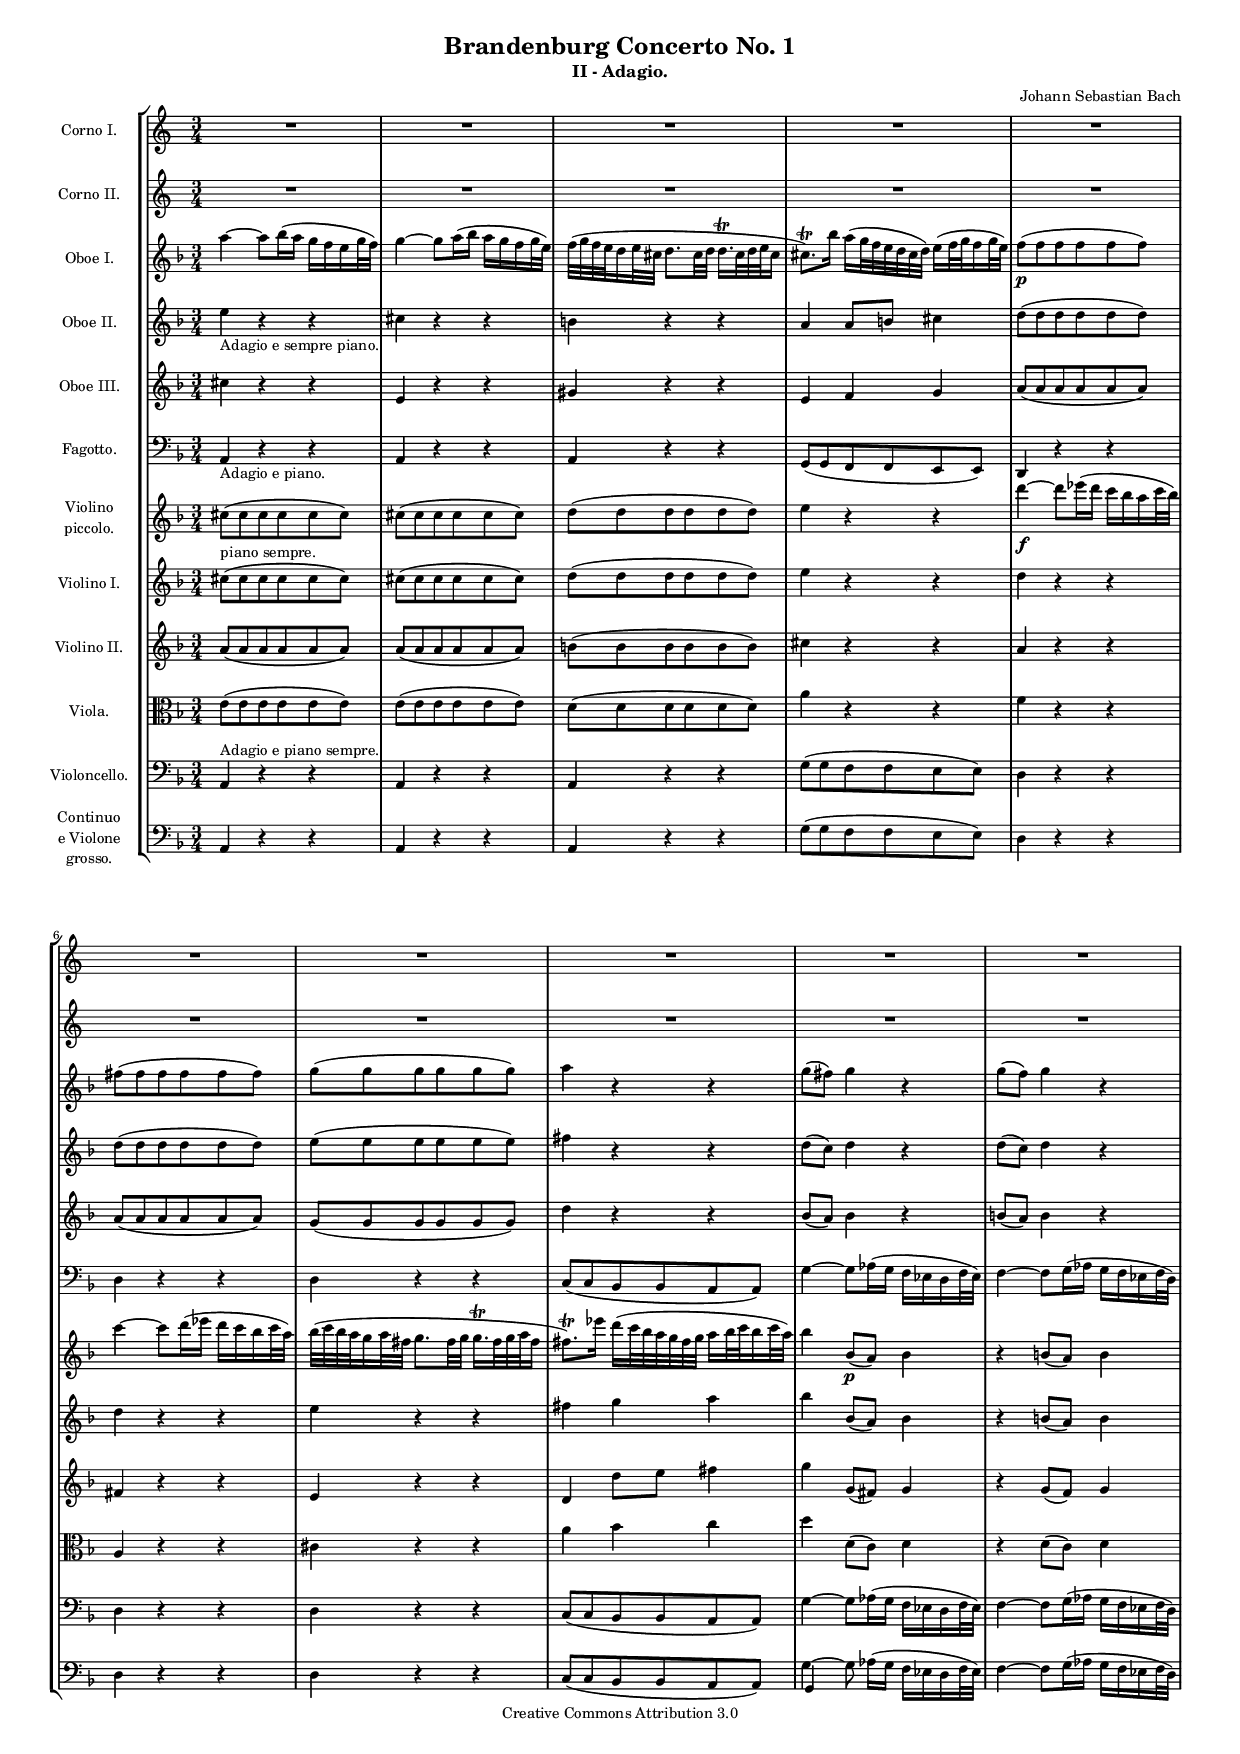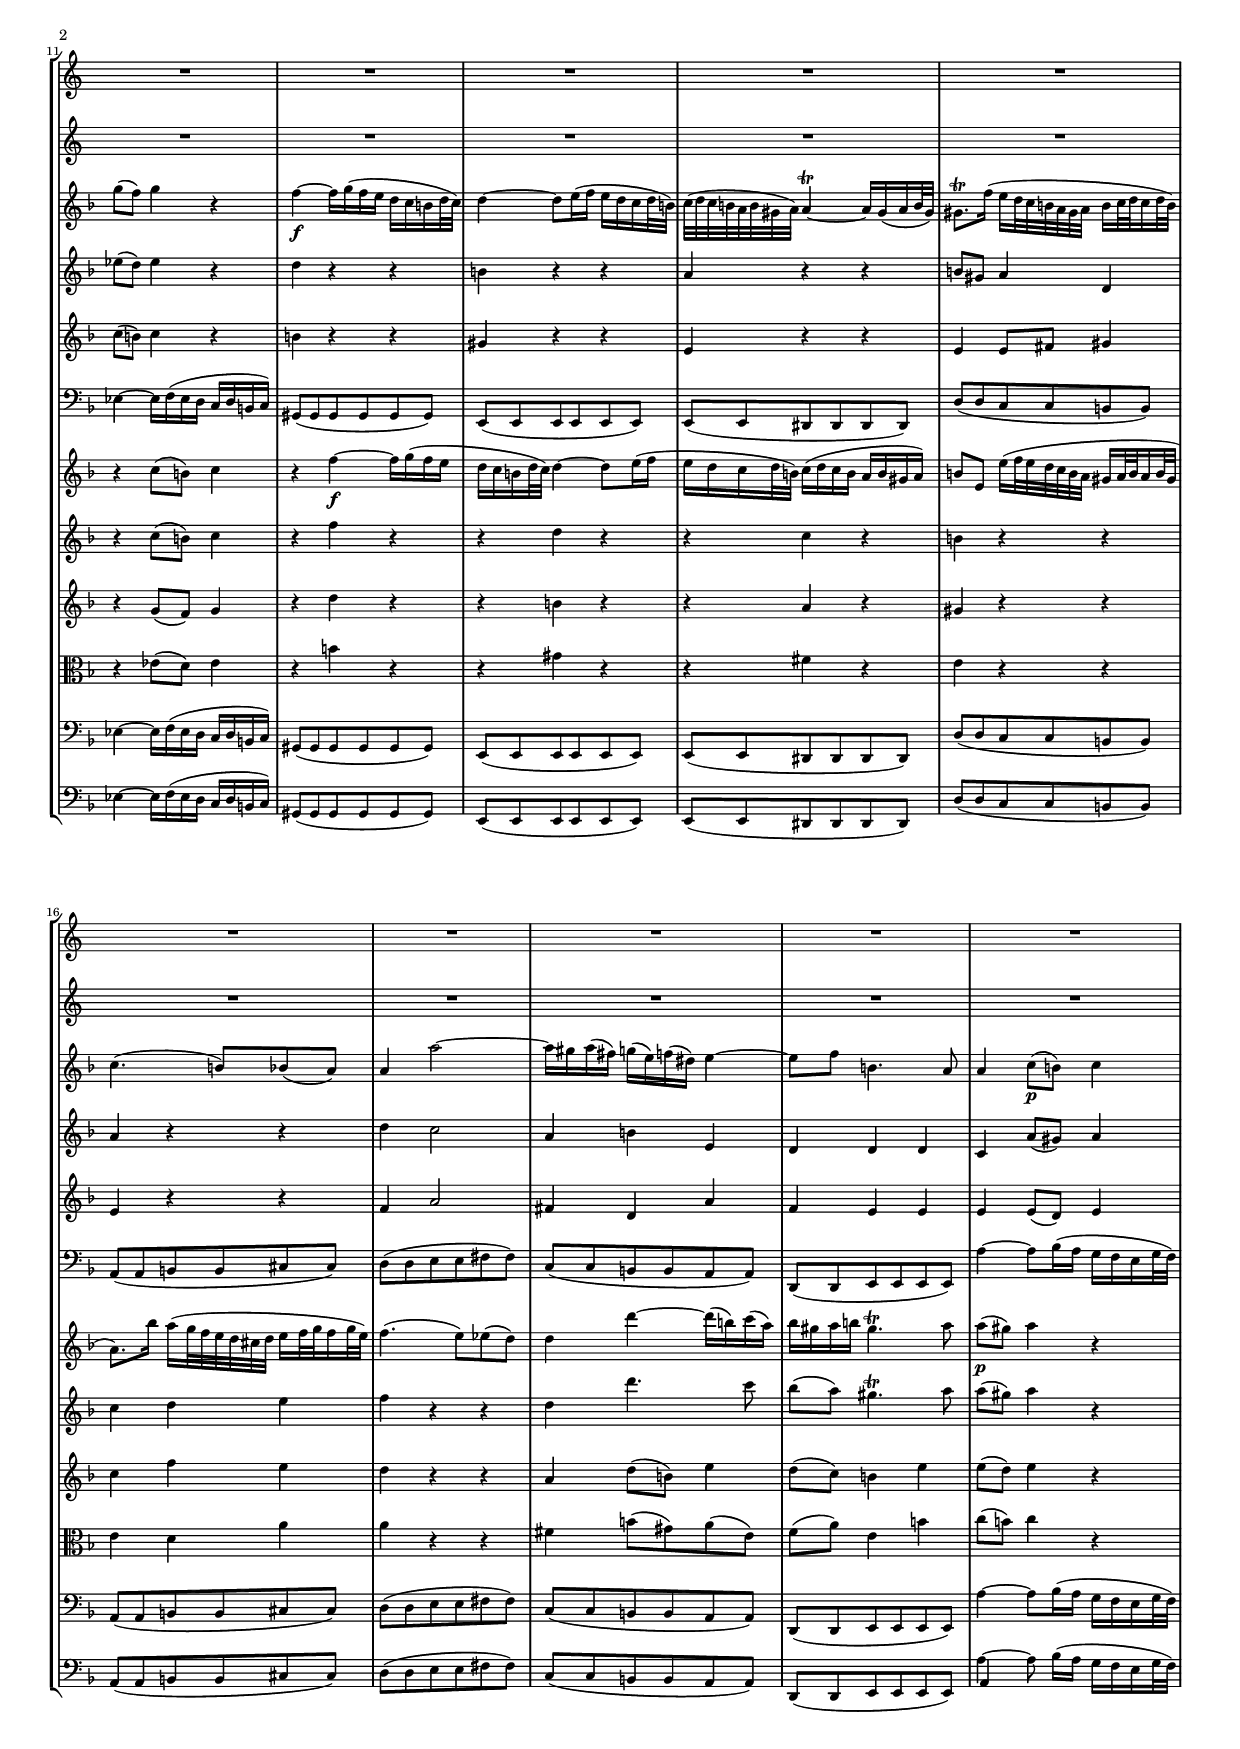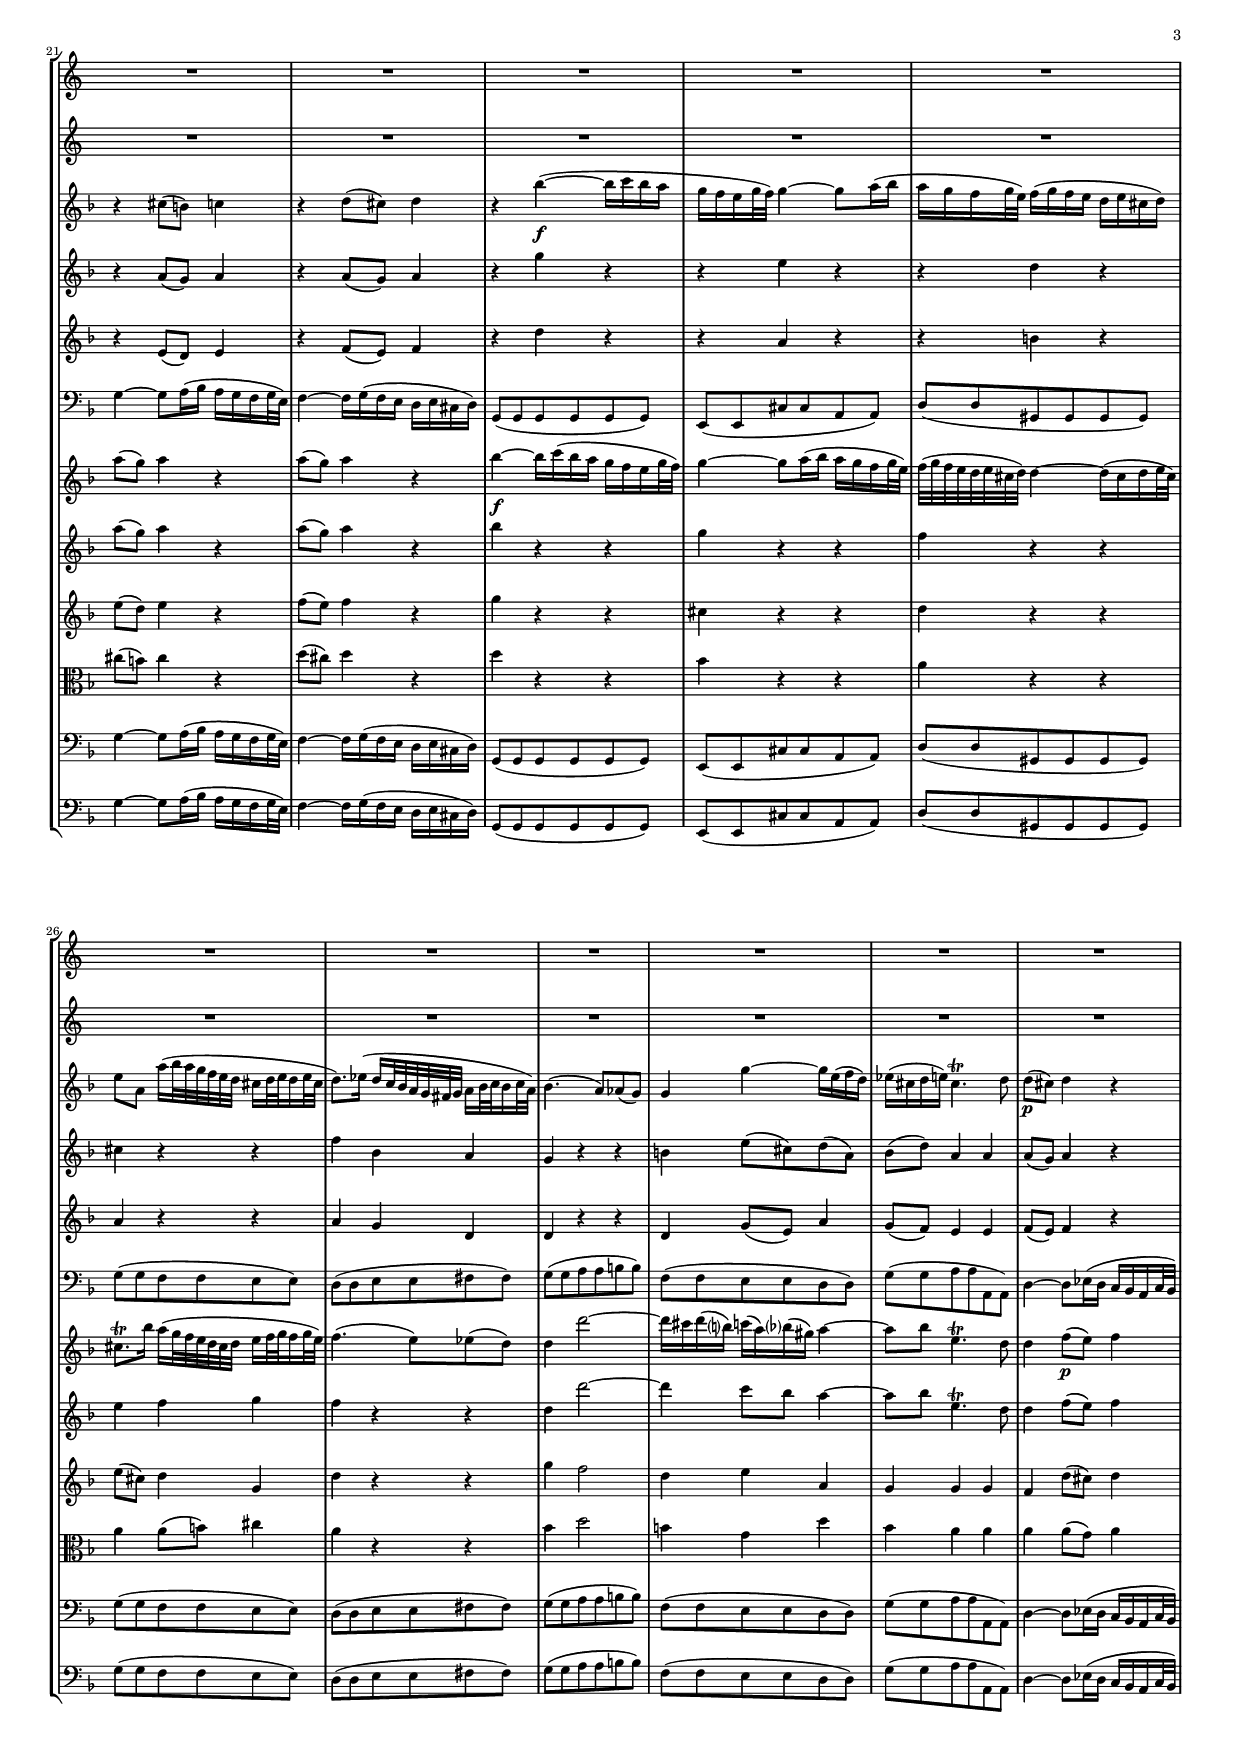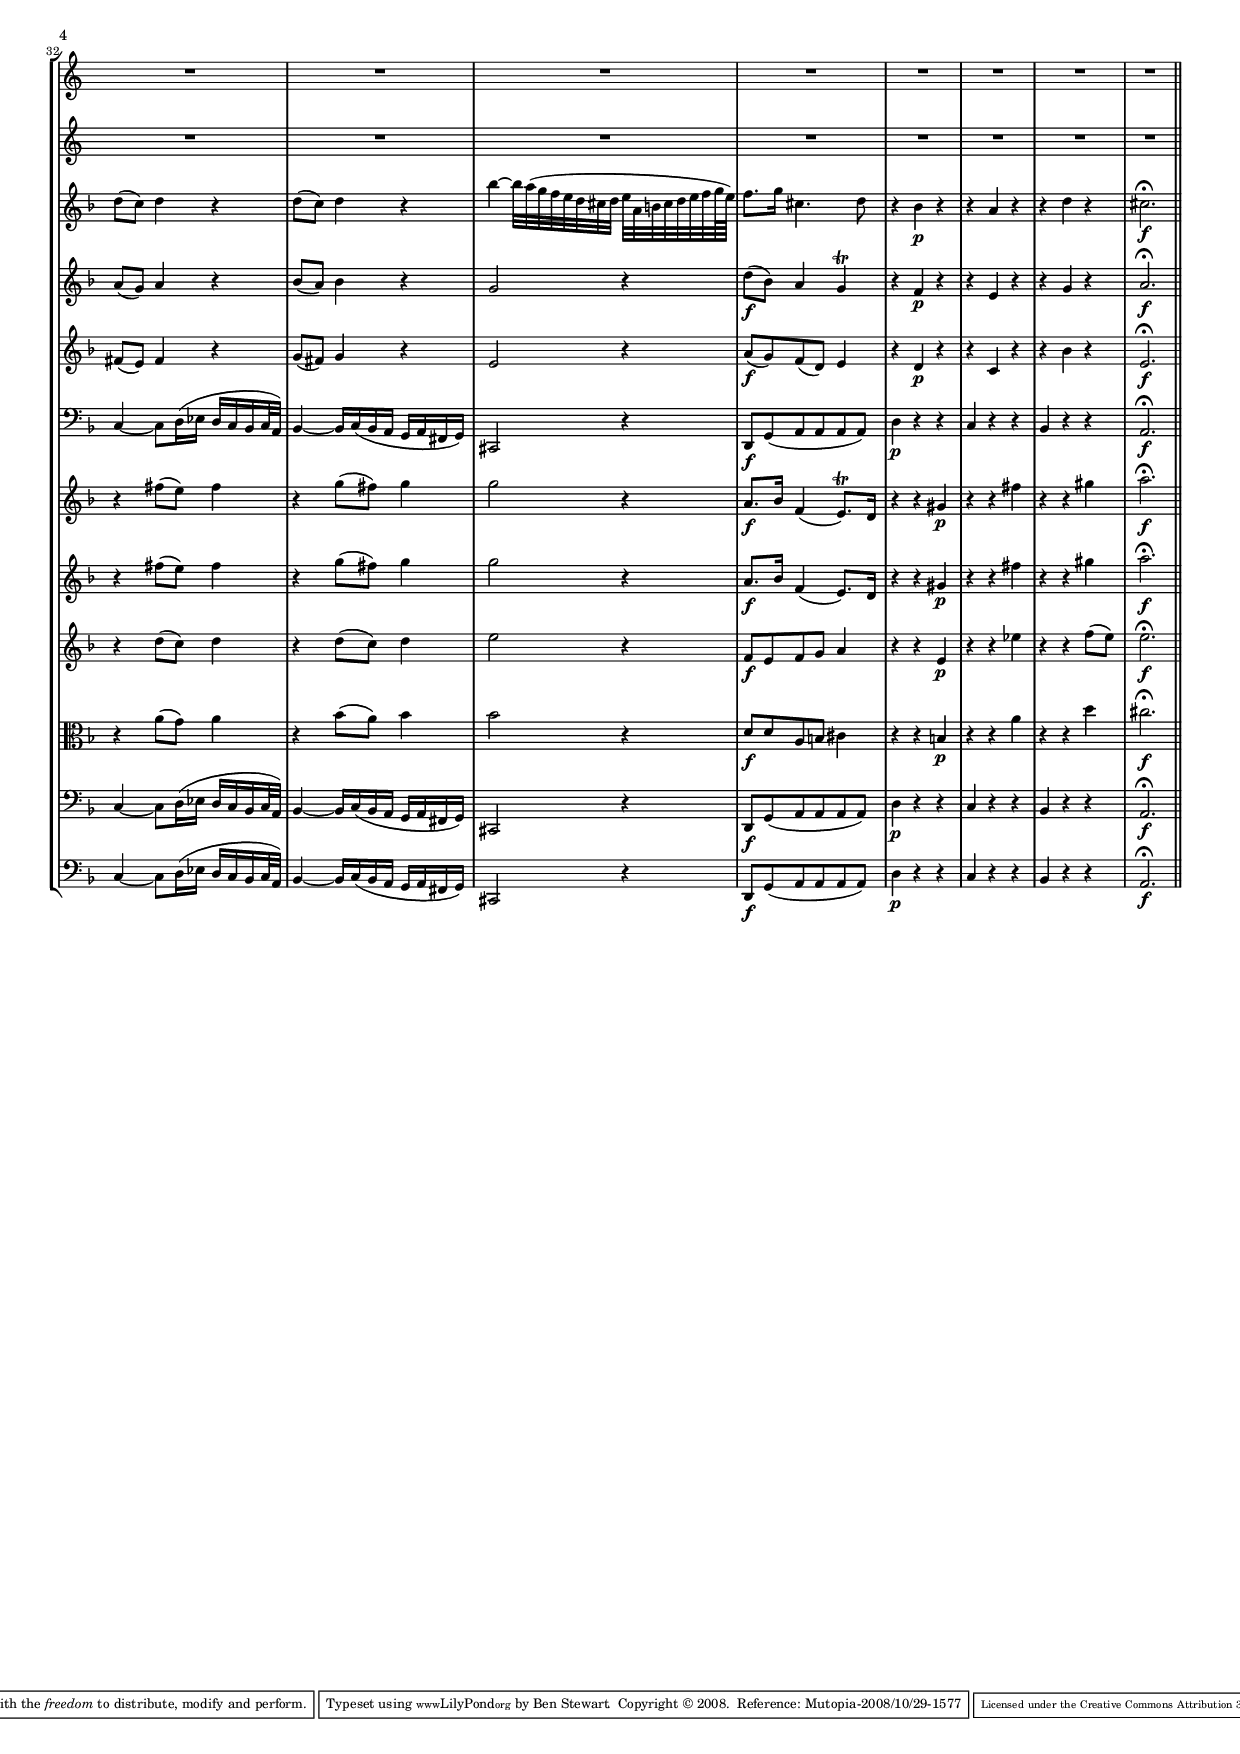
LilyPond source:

\version "2.10.20"
\include "definitions.ly"
\version "2.10.20"
\include "definitions.ly"

%Temporary line and page break definitions - only needed when entering music.
%mBreak = { \break }
%nBreak = { \noBreak }
%turnPage = { \pageBreak }
%noTurnPage = { \noPageBreak }

%Include line and page breaks as per original score for the score only.
%The tags will remove the breaks from the instrumental parts.
mBreak = { \tag #'score \break }
nBreak = { \tag #'score \noBreak }
turnPage = { \tag #'score \pageBreak }
noTurnPage = { \tag #'score \noPageBreak }

%End of line check and no line break - to save awkward typing.
endline = | { \nBreak }

global = { }

\header {
  title = \markup \center-align { "Brandenburg Concerto No. 1" }
  subtitle = \markup \center-align { "II - Adagio."}
  composer = \markup { "Johann Sebastian Bach" }
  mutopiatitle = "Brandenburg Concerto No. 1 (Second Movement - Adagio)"
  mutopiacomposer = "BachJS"
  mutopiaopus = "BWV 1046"
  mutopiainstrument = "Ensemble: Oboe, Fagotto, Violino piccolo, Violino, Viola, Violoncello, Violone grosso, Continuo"
  date = "1717-1721?"
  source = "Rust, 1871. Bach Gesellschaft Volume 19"
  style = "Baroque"
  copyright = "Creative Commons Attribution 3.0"
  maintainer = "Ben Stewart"
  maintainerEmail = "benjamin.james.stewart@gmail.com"
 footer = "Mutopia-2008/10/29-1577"
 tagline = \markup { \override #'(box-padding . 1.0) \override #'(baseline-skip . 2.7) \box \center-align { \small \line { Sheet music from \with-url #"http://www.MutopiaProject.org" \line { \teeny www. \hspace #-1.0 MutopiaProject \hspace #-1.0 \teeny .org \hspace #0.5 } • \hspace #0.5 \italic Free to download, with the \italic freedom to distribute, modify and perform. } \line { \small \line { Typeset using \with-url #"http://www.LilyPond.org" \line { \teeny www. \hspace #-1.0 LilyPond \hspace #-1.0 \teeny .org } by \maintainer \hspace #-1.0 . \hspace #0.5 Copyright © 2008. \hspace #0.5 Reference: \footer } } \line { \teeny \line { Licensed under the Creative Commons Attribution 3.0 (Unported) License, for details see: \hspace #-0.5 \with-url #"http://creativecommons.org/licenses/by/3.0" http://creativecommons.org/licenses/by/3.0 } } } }
  }

%Formatting parameters.
\paper {
	between-system-space = 0.5\cm
	between-system-padding = #0.5
	%annotate-spacing = ##t
	page-top-space = #1.5
	head-separation = #1.5
	foot-separation = #1.5
	bottom-margin = #2
	top-margin = #2
	#( set-paper-size "a4" )
	}

CornoOneNotes = \new Voice { \relative c'' {
	\clef treble
	\key c \major  
	\time 3/4
	\transposition f

		%{ Bar 1 %} R1*3/4*39 | \bar "||"

	}}
		
CornoTwoNotes = \new Voice { \relative c'' {
	\clef treble
	\key c \major  
	\time 3/4
	\transposition f
		
		%{ Bar 1 %} R1*3/4*39 | \bar "||"
	
	}}


OboeOneNotes = \new Voice { \relative c' {
	\key f \major
	\time 3/4
	\clef treble
		
		%{ Bar 1 %} a''4~ a8 bes16 (a g f e g32 f='') | \nBreak
		%{ Bar 2 %} g4~ g8 a16 (bes a g f g32 e='') | \nBreak
		%{ Bar 3 %} f32 (g f e d16 e32 cis d8. cis32 d d16. \trill cis32 d e cis=''16 | \nBreak
		%{ Bar 4 %} cis8. \trill ) bes'16 a (g32 f e d cis d) e16 (f32 g f16 g32 e='') | \nBreak
		%{ Bar 5 %} f8 \p (f f f f f='') | \nBreak
		\mBreak

		%{ Bar 6 %} fis8 (fis fis fis fis fis='') | \nBreak
		%{ Bar 7 %} g8 (g g g g g='') | \nBreak
		%{ Bar 8 %} a=''4 r4 r4 | \nBreak
		%{ Bar 9 %} g8 (fis) g=''4 r4 | \nBreak
		%{ Bar 10 %} g8 (f) g=''4 r4 | \nBreak
		\mBreak

		%{ Bar 11 %} g8 (f) g=''4 r4 | \nBreak
		%{ Bar 12 %} f4~ \f f16 g (f e d c b d32 c='') | \nBreak
		%{ Bar 13 %} d4~ d8 e16 (f e d c d32 b=') | \nBreak
		%{ Bar 14 %} c32 (d c b a b gis a) a4~ \trill a16 gis (a b32 gis=') | \nBreak
		%{ Bar 15 %} gis8. \trill f'16 (e d32 c b a gis a b16 c32 d c16 d32 b=') | \nBreak
		\mBreak

		%{ Bar 16 %} c4.~ (b8) bes8 (a=') | \nBreak
		%{ Bar 17 %} a4 a'=''2~ | \nBreak
		%{ Bar 18 %} a16 gis a (fis) g (e) f (dis) e=''4~ | \nBreak
		%{ Bar 19 %} e8 f b,4. a='8 | \nBreak
		%{ Bar 20 %} a4 c8 \p (b) c=''4 | \nBreak
		\mBreak

		%{ Bar 21 %} r4 cis8 (b) c=''4 | \nBreak
		%{ Bar 22 %} r4 d8 (cis) d=''4 | \nBreak
		%{ Bar 23 %} r4 bes'4~ \f (bes16 c bes a='' | \nBreak
		%{ Bar 24 %} g16 f e g32 f) g4~ g8 a16 (bes='' | \nBreak
		%{ Bar 25 %} a16 g f g32 e) f16 (g f e d e cis d='') | \nBreak
		\mBreak

		%{ Bar 26 %} e8 a, a'16 (bes32 a g f e d cis16 d32 e d16 e32 cis='' | \nBreak
		%{ Bar 27 %} d8. ) ees16 (d c32 bes a g fis g a16 bes32 c bes16 c32 a=') | \nBreak
		%{ Bar 28 %} bes4. (a8) aes (g=') | \nBreak
		%{ Bar 29 %} g4 g'4~ g16 e (f d='') | \nBreak
		%{ Bar 30 %} ees16 (cis d e) cis4. \trill d=''8 | \nBreak
		%{ Bar 31 %} d8 \p (cis) d=''4 r4 | \nBreak
		\mBreak

		%{ Bar 32 %} d8 (c) d=''4 r4 | \nBreak
		%{ Bar 33 %} d8 (c) d=''4 r4 | \nBreak
		%{ Bar 34 %} bes'4~ bes32 a (g f e d cis d e a, b cis d e f g64 e='') | \nBreak
		%{ Bar 35 %} f8. g16 cis,4. d=''8 | \nBreak
		%{ Bar 36 %} r4 bes='4 \p r4 | \nBreak
		%{ Bar 37 %} r4 a='4 r4 | \nBreak
		%{ Bar 38 %} r4 d=''4 r4 | \nBreak
		%{ Bar 39 %} cis=''2. \f \fermata \bar "||"

	}}

OboeTwoNotes = \new Voice { \relative c' {
	\key f \major
	\time 3/4
	\clef treble

		%{ Bar 1 %} e'=''4_\markup {"Adagio e sempre piano."} r4 r4 | \nBreak
		%{ Bar 2 %} cis=''4 r4 r4 | \nBreak
		%{ Bar 3 %} b='4 r4 r4 | \nBreak
		%{ Bar 4 %} a4 a8 b cis=''4 | \nBreak
		%{ Bar 5 %} d8 (d d d d d='') | \nBreak
		\mBreak

		%{ Bar 6 %} d8 (d d d d d='') | \nBreak
		%{ Bar 7 %} e8 (e e e e e='') | \nBreak
		%{ Bar 8 %} fis=''4 r4 r4 | \nBreak
		%{ Bar 9 %} d8 (c) d=''4 r4 | \nBreak
		%{ Bar 10 %} d8 (c) d=''4 r4 | \nBreak
		\mBreak

		%{ Bar 11 %} ees8 (d) ees=''4 r4 | \nBreak
		%{ Bar 12 %} d=''4 r4 r4 | \nBreak
		%{ Bar 13 %} b='4 r4 r4 | \nBreak
		%{ Bar 14 %} a='4 r4 r4 | \nBreak
		%{ Bar 15 %} b8 gis a4 d,='4 | \nBreak
		\mBreak

		%{ Bar 16 %} a'='4 r4 r4 | \nBreak
		%{ Bar 17 %} d4 c=''2 | \nBreak
		%{ Bar 18 %} a4 b e,=' | \nBreak
		%{ Bar 19 %} d4 d d=' | \nBreak
		%{ Bar 20 %} c4 a'8 (gis) a='4 | \nBreak
		\mBreak

		%{ Bar 21 %} r4 a8 (g) a='4 | \nBreak
		%{ Bar 22 %} r4 a8 (g) a='4 | \nBreak
		%{ Bar 23 %} r4 g'=''4 r4 | \nBreak
		%{ Bar 24 %} r4 e=''4 r4 | \nBreak
		%{ Bar 25 %} r4 d=''4 r4 | \nBreak
		\mBreak

		%{ Bar 26 %} cis=''4 r4 r4 | \nBreak
		%{ Bar 27 %} f4 bes, a=' | \nBreak
		%{ Bar 28 %} g='4 r4 r4 | \nBreak
		%{ Bar 29 %} b4 e8 (cis) d (a=') | \nBreak
		%{ Bar 30 %} bes8 (d) a4 a=' | \nBreak
		%{ Bar 31 %} a8 (g) a='4 r4 | \nBreak
		\mBreak

		%{ Bar 32 %} a8 (g) a='4 r4 | \nBreak
		%{ Bar 33 %} bes8 (a) bes='4 r4 | \nBreak
		%{ Bar 34 %} g='2 r4 | \nBreak
		%{ Bar 35 %} d'8 \f (bes) a4 g=' \trill | \nBreak
		%{ Bar 36 %} r4 f='4 \p r4 | \nBreak
		%{ Bar 37 %} r4 e='4 r4 | \nBreak
		%{ Bar 38 %} r4 g='4 r4 | \nBreak
		%{ Bar 39 %} a='2. \f \fermata \endline \bar "||"


	}}

OboeThreeNotes = \new Voice { \relative c' {
	\key f \major
	\time 3/4
	\clef treble

		%{ Bar 1 %} cis'=''4 -\tag #'OboeThreePart _\markup {"Adagio e sempre piano."} r4 r4 \endline
		%{ Bar 2 %} e,='4 r4 r4 \endline
		%{ Bar 3 %} gis='4 r4 r4 \endline
		%{ Bar 4 %} e4 f g=' \endline
		%{ Bar 5 %} a8 (a a a a a=') \endline
		\mBreak

		%{ Bar 6 %} a8 (a a a a a=') \endline
		%{ Bar 7 %} g8 (g g g g g=') \endline
		%{ Bar 8 %} d'=''4 r4 r4 \endline
		%{ Bar 9 %} bes8 (a) bes='4 r4 \endline
		%{ Bar 10 %} b8 (a) b='4 r4 \endline
		\mBreak

		%{ Bar 11 %} c8 (b) c=''4 r4 \endline
		%{ Bar 12 %} b='4 r4 r4 \endline
		%{ Bar 13 %} gis='4 r4 r4 \endline
		%{ Bar 14 %} e='4 r4 r4 \endline
		%{ Bar 15 %} e4 e8 fis gis='4 \endline
		\mBreak

		%{ Bar 16 %} e='4 r4 r4 \endline
		%{ Bar 17 %} f4 a='2 \endline
		%{ Bar 18 %} fis4 d a'=' \endline
		%{ Bar 19 %} f4 e e=' \endline
		%{ Bar 20 %} e4 e8 (d) e='4 \endline
		\mBreak

		%{ Bar 21 %} r4 e8 (d) e='4 \endline
		%{ Bar 22 %} r4 f8 (e) f='4 \endline
		%{ Bar 23 %} r4 d'=''4 r4 \endline
		%{ Bar 24 %} r4 a=' r4 \endline
		%{ Bar 25 %} r4 b='4 r4 \endline
		\mBreak

		%{ Bar 26 %} a='4 r4 r4 \endline
		%{ Bar 27 %} a4 g d=' \endline
		%{ Bar 28 %} d='4 r4 r4 \endline
		%{ Bar 29 %} d4 g8 (e) a='4 \endline
		%{ Bar 30 %} g8 (f) e4 e=' \endline
		%{ Bar 31 %} f8 (e) f='4 r4 \endline
		\mBreak

		%{ Bar 32 %} fis8 (e) fis='4 r4 \endline
		%{ Bar 33 %} g8 (fis) g='4 r4 \endline
		%{ Bar 34 %} e='2 r4 \endline
		%{ Bar 35 %} a8 \f (g) f8 (d) e='4 \endline
		%{ Bar 36 %} r4 d='4 \p r4 \endline
		%{ Bar 37 %} r4 c='4 r4 \endline
		%{ Bar 38 %} r4 bes'='4 r4 \endline
		%{ Bar 39 %} e,='2. \f \fermata \bar "||"


	}}

FagottoNotes = \new Voice { \relative c' {
	\key f \major
	\time 3/4
	\clef bass

		%{ Bar 1 %} a,=,4 _\markup {"Adagio e piano."} r4 r4 \endline
		%{ Bar 2 %} a=,4 r4 r4 \endline
		%{ Bar 3 %} a=,4 r4 r4 \endline
		%{ Bar 4 %} g8 (g f f e e=,) \endline
		%{ Bar 5 %} d=,4 r4 r4 \endline
		\mBreak

		%{ Bar 6 %} d'= 4 r4 r4 \endline
		%{ Bar 7 %} d= 4 r4 r4 \endline
		%{ Bar 8 %} c8 (c bes bes a a=,) \endline
		%{ Bar 9 %} g'4~ g8 aes16 (g f ees d f32 ees= ) \endline
		%{ Bar 10 %} f4~ f8 g16 (aes g f ees f32 d= ) \endline
		\mBreak

		%{ Bar 11 %} ees4~ ees16 f (ees d c d b c) \endline
		%{ Bar 12 %} gis8 (gis gis gis gis gis=,) \endline
		%{ Bar 13 %} e8 (e e e e e=,) \endline
		%{ Bar 14 %} e8 (e dis dis dis dis=,) \endline
		%{ Bar 15 %} d'8 (d c c b b=,) \endline
		\mBreak

		%{ Bar 16 %} a8 (a b b cis cis= ) \endline
		%{ Bar 17 %} d8 (d e e fis fis= ) \endline
		%{ Bar 18 %} c8 (c b b a a=,) \endline
		%{ Bar 19 %} d, (d e e e e=,) \endline
		%{ Bar 20 %} a'4~ a8 bes16 (a g f e g32 f= ) \endline
		\mBreak

		%{ Bar 21 %} g4~ g8 a16 (bes a g f g32 e= ) \endline
		%{ Bar 22 %} f4~ f16 g (f e d e cis d= ) \endline
		%{ Bar 23 %} g,8 (g g g g g=,) \endline
		%{ Bar 24 %} e8 (e cis' cis a a=, ) \endline
		%{ Bar 25 %} d8 (d gis, gis gis gis=, ) \endline
		\mBreak

		%{ Bar 26 %} g'8 (g f f e e= ) \endline
		%{ Bar 27 %} d8 (d e e fis fis= ) \endline
		%{ Bar 28 %} g8 (g a a b b= ) \endline
		%{ Bar 29 %} f8 (f e e d d= ) \endline
		%{ Bar 30 %} g8 (g a a a, a=, ) \endline
		%{ Bar 31 %} d4~ d8 ees16 (d c bes a c32 bes=, ) \endline
		\mBreak

		%{ Bar 32 %} c4~ c8 d16 (ees d c bes c32 a=,) \endline
		%{ Bar 33 %} bes4~ bes16 c (bes a g a fis g=,) \endline
		%{ Bar 34 %} cis,=,2 r4 \endline
		%{ Bar 35 %} d8 \f g (a a a a=,) \endline
		%{ Bar 36 %} d= 4 \p r4 r4 \endline
		%{ Bar 37 %} c= r4 r4 \endline
		%{ Bar 38 %} bes=, r4 r4 \endline
		%{ Bar 39 %} a=,2. \f \fermata \bar "||"

	}}

%Violino Piccolo part is transposed so that it can be played on a violin.

ViolinoPiccoloNotes = \new Voice { \transpose c ees { \relative c' {
	\key d \major
	\time 3/4
	\clef treble
		%{ Bar 1 %} ais'8 (ais ais ais ais ais=') \endline
		%{ Bar 2 %} ais8 (ais ais ais ais ais=') \endline
		%{ Bar 3 %} b8 (b b b b b=') \endline
		%{ Bar 4 %} cis=''4 r4 r4 \endline
		%{ Bar 5 %} b'4~ \f b8 c16 (b a g fis a32 g='') \endline
		\mBreak

		%{ Bar 6 %} a4~ a8 b16 (c b a g a32 fis='') \endline
		%{ Bar 7 %} g32 (a g fis e16 fis32 dis e8. dis32 e e16. \trill dis32 e fis dis=''16 \endline
		%{ Bar 8 %} dis8. \trill ) c'16 b (a32 g fis e dis e fis16 g32 a g16 a32 fis='') \endline
		%{ Bar 9 %} g4 g,8 \p (fis) g='4 \endline
		%{ Bar 10 %} r4 gis8 (fis) gis='4 \endline
		\mBreak

		%{ Bar 11 %} r4 a8 (gis) a='4 \endline
		%{ Bar 12 %} r4 d4~ \f d16 e (d cis='' \endline
		%{ Bar 13 %} b16 a gis b32 a) b4~ b8 cis16 (d='' \endline
		%{ Bar 14 %} cis16 b a b32 gis) a16 (b a gis fis gis eis fis=') \endline
		%{ Bar 15 %} gis8 cis, cis'16 (d32 cis b a gis fis eis16 fis32 gis fis16 gis32 eis=' \endline
		\mBreak

		%{ Bar 16 %} fis8.) g'16 fis (e32 d cis b ais b cis16 d32 e d16 e32 cis='') \endline
		%{ Bar 17 %} d4. (cis8) c (b=') \endline
		%{ Bar 18 %} b4 b'~ b16 (gis) a (fis='') \endline
		%{ Bar 19 %} g16 eis fis gis eis4. \trill fis=''8 \endline
		%{ Bar 20 %} fis8 \p (eis) fis=''4 r4 \endline
		\mBreak

		%{ Bar 21 %} fis8 (e) fis=''4 r4 \endline
		%{ Bar 22 %} fis8 (e) fis=''4 r4 \endline
		%{ Bar 23 %} g4~ \f g16 a (g fis e d cis e32 d='') \endline
		%{ Bar 24 %} e4~ e8 fis16 (g fis e d e32 cis='') \endline
		%{ Bar 25 %} d32 (e d cis b cis ais b) b4~ b16 (ais b cis32 ais=') \endline
		\mBreak

		%{ Bar 26 %} ais8. \trill g'16 fis (e32 d cis b ais b cis16 d32 e d16 e32 cis='') \endline
		%{ Bar 27 %} d4. (cis8) c (b=') \endline
		%{ Bar 28 %} b4 b'=''2~ \endline
		%{ Bar 29 %} b16 ais b (gis?) a (fis) g? (eis) fis=''4~ \endline
		%{ Bar 30 %} fis8 g cis,4. \trill b='8 \endline
		%{ Bar 31 %} b4~ d8 \p (cis) d=''4 \endline
		\mBreak

		%{ Bar 32 %} r4 dis8 (cis) dis=''4 \endline
		%{ Bar 33 %} r4 e8 (dis) e=''4 \endline
		%{ Bar 34 %} e=''2 r4 \endline
		%{ Bar 35 %} fis,8. \f g16 d4 (cis8. \trill) b= 16 \endline
		%{ Bar 36 %} r4 r4 eis='4 \p \endline
		%{ Bar 37 %} r4 r4 dis'=''4 \endline
		%{ Bar 38 %} r4 r4 eis=''4 \endline
		%{ Bar 39 %} fis=''2. \f \fermata \bar "||"


	}}
}


ViolinoPiccoloOriginalNotes = \new Voice { \relative c' {
	\key d \major
	\time 3/4
	\clef treble

		%{ Bar 1 %} ais'8 (ais ais ais ais ais=') \endline
		%{ Bar 2 %} ais8 (ais ais ais ais ais=') \endline
		%{ Bar 3 %} b8 (b b b b b=') \endline
		%{ Bar 4 %} cis=''4 r4 r4 \endline
		%{ Bar 5 %} b'4~ \f b8 c16 (b a g fis a32 g='') \endline
		\mBreak

		%{ Bar 6 %} a4~ a8 b16 (c b a g a32 fis='') \endline
		%{ Bar 7 %} g32 (a g fis e16 fis32 dis e8. dis32 e e16. \trill dis32 e fis dis=''16 \endline
		%{ Bar 8 %} dis8. \trill ) c'16 b (a32 g fis e dis e fis16 g32 a g16 a32 fis='') \endline
		%{ Bar 9 %} g4 g,8 \p (fis) g='4 \endline
		%{ Bar 10 %} r4 gis8 (fis) gis='4 \endline
		\mBreak

		%{ Bar 11 %} r4 a8 (gis) a='4 \endline
		%{ Bar 12 %} r4 d4~ \f d16 e (d cis='' \endline
		%{ Bar 13 %} b16 a gis b32 a) b4~ b8 cis16 (d='' \endline
		%{ Bar 14 %} cis16 b a b32 gis) a16 (b a gis fis gis eis fis=') \endline
		%{ Bar 15 %} gis8 cis, cis'16 (d32 cis b a gis fis eis16 fis32 gis fis16 gis32 eis=' \endline
		\mBreak

		%{ Bar 16 %} fis8.) g'16 fis (e32 d cis b ais b cis16 d32 e d16 e32 cis='') \endline
		%{ Bar 17 %} d4. (cis8) c (b=') \endline
		%{ Bar 18 %} b4 b'~ b16 (gis) a (fis='') \endline
		%{ Bar 19 %} g16 eis fis gis eis4. \trill fis=''8 \endline
		%{ Bar 20 %} fis8 \p (eis) fis=''4 r4 \endline
		\mBreak

		%{ Bar 21 %} fis8 (e) fis=''4 r4 \endline
		%{ Bar 22 %} fis8 (e) fis=''4 r4 \endline
		%{ Bar 23 %} g4~ \f g16 a (g fis e d cis e32 d='') \endline
		%{ Bar 24 %} e4~ e8 fis16 (g fis e d e32 cis='') \endline
		%{ Bar 25 %} d32 (e d cis b cis ais b) b4~ b16 (ais b cis32 ais=') \endline
		\mBreak

		%{ Bar 26 %} ais8. \trill g'16 fis (e32 d cis b ais b cis16 d32 e d16 e32 cis='') \endline
		%{ Bar 27 %} d4. (cis8) c (b=') \endline
		%{ Bar 28 %} b4 b'=''2~ \endline
		%{ Bar 29 %} b16 ais b (gis?) a (fis) g? (eis) fis=''4~ \endline
		%{ Bar 30 %} fis8 g cis,4. \trill b='8 \endline
		%{ Bar 31 %} b4~ d8 \p (cis) d=''4 \endline
		\mBreak

		%{ Bar 32 %} r4 dis8 (cis) dis=''4 \endline
		%{ Bar 33 %} r4 e8 (dis) e=''4 \endline
		%{ Bar 34 %} e=''2 r4 \endline
		%{ Bar 35 %} fis,8. \f g16 d4 (cis8. \trill) b= 16 \endline
		%{ Bar 36 %} r4 r4 eis='4 \p \endline
		%{ Bar 37 %} r4 r4 dis'=''4 \endline
		%{ Bar 38 %} r4 r4 eis=''4 \endline
		%{ Bar 39 %} fis=''2. \f \fermata \bar "||"


	}}

ViolinoOneNotes = \new Voice { \relative c' {
	\key f \major
	\time 3/4
	\clef treble

		%{ Bar 1 %} cis'8 ^\markup {"piano sempre."} 
					(cis cis cis cis cis='') \endline
		%{ Bar 2 %} cis8 (cis cis cis cis cis='') \endline
		%{ Bar 3 %} d8 (d d d d d='') \endline
		%{ Bar 4 %} e=''4 r4 r4 \endline
		%{ Bar 5 %} d=''4 r4 r4 \endline
		\mBreak

		%{ Bar 6 %} d=''4 r4 r4 \endline
		%{ Bar 7 %} e=''4 r4 r4 \endline
		%{ Bar 8 %} fis4 g a='' \endline
		%{ Bar 9 %} bes4 bes,8 (a) bes='4 \endline
		%{ Bar 10 %} r4 b8 (a) b='4 \endline
		\mBreak

		%{ Bar 11 %} r4 c8 (b) c=''4 \endline
		%{ Bar 12 %} r4 f=''4 r4 \endline
		%{ Bar 13 %} r4 d=''4 r4 \endline
		%{ Bar 14 %} r4 c=''4 r4 \endline
		%{ Bar 15 %} b='4 r4 r4 \endline
		\mBreak

		%{ Bar 16 %} c=''4 d e='' \endline
		%{ Bar 17 %} f=''4 r4 r4 \endline
		%{ Bar 18 %} d=''4 d'4. c='''8 \endline
		%{ Bar 19 %} bes8 (a) gis4. \trill a=''8 \endline
		%{ Bar 20 %} a8 (gis) a=''4 r4 \endline
		\mBreak

		%{ Bar 21 %} a8 (g) a=''4 r4 \endline
		%{ Bar 22 %} a8 (g) a=''4 r4 \endline
		%{ Bar 23 %} bes=''4 r4 r4 \endline
		%{ Bar 24 %} g=''4 r4 r4 \endline
		%{ Bar 25 %} f=''4 r4 r4 \endline
		\mBreak

		%{ Bar 26 %} e4 f g='' \endline
		%{ Bar 27 %} f='' r4 r4 \endline
		%{ Bar 28 %} d4 d'='''2~ \endline
		%{ Bar 29 %} d4 c8 bes a=''4~ \endline
		%{ Bar 30 %} a8 bes e,4. \trill d=''8 \endline
		%{ Bar 31 %} d4 f8 (e) f=''4 \endline
		\mBreak

		%{ Bar 32 %} r4 fis8 (e) fis=''4 \endline
		%{ Bar 33 %} r4 g8 (fis) g=''4 \endline
		%{ Bar 34 %} g=''2 r4 \endline
		%{ Bar 35 %} a,8. \f bes16 f4 (e8.) d='16 \endline
		%{ Bar 36 %} r4 r4 gis='4 \p \endline
		%{ Bar 37 %} r4 r4 fis'=''4 \endline
		%{ Bar 38 %} r4 r4 gis=''4 \endline
		%{ Bar 39 %} a=''2. \f \fermata \bar "||"


	}}

ViolinoTwoNotes = \new Voice { \relative c' {
	\key f \major
	\time 3/4
	\clef treble

		%{ Bar 1 %} a'8 -\tag #'ViolinoTwoPart _\markup {"piano sempre."} 
					(a a a a a=') \endline
		%{ Bar 2 %} a8 (a a a a a=') \endline
		%{ Bar 3 %} b8 (b b b b b=') \endline
		%{ Bar 4 %} cis=''4 r4 r4 \endline
		%{ Bar 5 %} a='4 r4 r4 \endline
		\mBreak

		%{ Bar 6 %} fis='4 r4 r4 \endline
		%{ Bar 7 %} e='4 r4 r4 \endline
		%{ Bar 8 %} d4 d'8 e fis=''4 \endline
		%{ Bar 9 %} g4 g,8 (fis) g='4 \endline
		%{ Bar 10 %} r4 g8 (f) g='4 \endline
		\mBreak

		%{ Bar 11 %} r4 g8 (f) g='4 \endline
		%{ Bar 12 %} r4 d'=''4 r4 \endline
		%{ Bar 13 %} r4 b='4 r4 \endline
		%{ Bar 14 %} r4 a='4 r4 \endline
		%{ Bar 15 %} gis=' r4 r4 \endline
		\mBreak

		%{ Bar 16 %} c4 f e='' \endline
		%{ Bar 17 %} d=''4 r4 r4 \endline
		%{ Bar 18 %} a4 d8 (b) e=''4 \endline
		%{ Bar 19 %} d8 (c) b4 e='' \endline
		%{ Bar 20 %} e8 (d) e=''4 r4 \endline
		\mBreak

		%{ Bar 21 %} e8 (d) e=''4 r4 \endline
		%{ Bar 22 %} f8 (e) f=''4 r4 \endline
		%{ Bar 23 %} g=''4 r4 r4 \endline
		%{ Bar 24 %} cis,=''4 r4 r4 \endline
		%{ Bar 25 %} d=''4 r4 r4 \endline
		\mBreak

		%{ Bar 26 %} e8 (cis) d=''4 g,=' \endline
		%{ Bar 27 %} d'=''4 r4 r4 \endline
		%{ Bar 28 %} g4 f=''2 \endline
		%{ Bar 29 %} d4 e a,=' \endline
		%{ Bar 30 %} g4 g g=' \endline
		%{ Bar 31 %} f4 d'8 (cis) d=''4 \endline
		\mBreak

		%{ Bar 32 %} r4 d8 (c) d=''4 \endline
		%{ Bar 33 %} r4 d8 (c) d=''4 \endline
		%{ Bar 34 %} e=''2 r4 \endline
		%{ Bar 35 %} f,8 \f e f g a='4 \endline
		%{ Bar 36 %} r4 r4 e='4 \p \endline
		%{ Bar 37 %} r4 r4 ees'=''4 \endline
		%{ Bar 38 %} r4 r4 f8 (e='') \endline
		%{ Bar 39 %} e=''2. \f \fermata \bar "||"


	}}

ViolaNotes = \new Voice { \relative c' {
	\key f \major
	\time 3/4
	\clef alto

		%{ Bar 1 %} e8 (e e e e e=') \endline
		%{ Bar 2 %} e8 (e e e e e=') \endline
		%{ Bar 3 %} d8 (d d d d d=') \endline
		%{ Bar 4 %} a'='4 r4 r4 \endline
		%{ Bar 5 %} f='4 r4 r4 \endline
		\mBreak

		%{ Bar 6 %} a,= r4 r4 \endline
		%{ Bar 7 %} cis=' r4 r4 \endline
		%{ Bar 8 %} a'4 bes c='' \endline
		%{ Bar 9 %} d4 d,8 (c) d='4 \endline
		%{ Bar 10 %} r4 d8 (c) d='4 \endline
		\mBreak

		%{ Bar 11 %} r4 ees8 (d) ees='4 \endline
		%{ Bar 12 %} r4 b'='4 r4 \endline
		%{ Bar 13 %} r4 gis='4 r4 \endline
		%{ Bar 14 %} r4 fis='4 r4 \endline
		%{ Bar 15 %} e='4 r4 r4 \endline
		\mBreak

		%{ Bar 16 %} e4 d a'=' \endline
		%{ Bar 17 %} a=' r4 r4 \endline
		%{ Bar 18 %} fis4 b8 (gis) a (e=') \endline
		%{ Bar 19 %} f8 (a) e4 b'=' \endline
		%{ Bar 20 %} c8 (b) c=''4 r4 \endline
		\mBreak

		%{ Bar 21 %} cis8 (b) cis=''4 r4 \endline
		%{ Bar 22 %} d8 (cis) d=''4 r4 \endline
		%{ Bar 23 %} d=''4 r4 r4 \endline
		%{ Bar 24 %} bes='4 r4 r4 \endline
		%{ Bar 25 %} a='4 r4 r4 \endline
		\mBreak

		%{ Bar 26 %} a4 a8 (b) cis=''4 \endline
		%{ Bar 27 %} a='4 r4 r4 \endline
		%{ Bar 28 %} bes4 d=''2 \endline
		%{ Bar 29 %} b4 g d'='' \endline
		%{ Bar 30 %} bes4 a a=' \endline
		%{ Bar 31 %} a4 a8 (g) a='4 \endline
		\mBreak

		%{ Bar 32 %} r4 a8 (g) a='4 \endline
		%{ Bar 33 %} r4 bes8 (a) bes='4 \endline
		%{ Bar 34 %} bes='2 r4 \endline
		%{ Bar 35 %} d,8 \f d a b cis='4 \endline
		%{ Bar 36 %} r4 r4 b= 4 \p \endline
		%{ Bar 37 %} r4 r4 a'='4 \endline
		%{ Bar 38 %} r4 r4 d=''4 \endline
		%{ Bar 39 %} cis=''2. \f \fermata \bar "||"


	}}

VioloncelloNotes = \new Voice { \relative c' {
	\key f \major
	\time 3/4
	\clef bass

		%{ Bar 1 %} a,=,4 ^\markup {"Adagio e piano sempre."} 
					r4 r4 \endline
		%{ Bar 2 %} a=,4 r4 r4 \endline
		%{ Bar 3 %} a=,4 r4 r4 \endline
		%{ Bar 4 %} g'8 (g f f e e= ) \endline
		%{ Bar 5 %} d= 4 r4 r4 \endline
		\mBreak

		%{ Bar 6 %} d= 4 r4 r4 \endline
		%{ Bar 7 %} d= 4 r4 r4 \endline
		%{ Bar 8 %} c8 (c bes bes a a=,) \endline
		%{ Bar 9 %} g'4~ g8 aes16 (g f16 ees d f32 ees= ) \endline
		%{ Bar 10 %} f4~ f8 g16 (aes g f ees f32 d= ) \endline
		\mBreak

		%{ Bar 11 %} ees4~ ees16 f (ees d c d b c= ) \endline
		%{ Bar 12 %} gis8 (gis gis gis gis gis=, ) \endline
		%{ Bar 13 %} e8 (e e e e e=, ) \endline
		%{ Bar 14 %} e8 (e dis dis dis dis=, ) \endline
		%{ Bar 15 %} d'8 (d c c b b=, ) \endline
		\mBreak

		%{ Bar 16 %} a (a b b cis cis= ) \endline
		%{ Bar 17 %} d8 (d e e fis fis= ) \endline
		%{ Bar 18 %} c8 (c b b a a=, ) \endline
		%{ Bar 19 %} d,8 (d e e e e=, ) \endline
		%{ Bar 20 %} a'4~ a8 bes16 (a g f e g32 f= ) \endline
		\mBreak

		%{ Bar 21 %} g4~ g8 a16 (bes a g f g32 e= ) \endline
		%{ Bar 22 %} f4~ f16 g (f e d e cis d= ) \endline
		%{ Bar 23 %} g,8 (g g g g g=, ) \endline
		%{ Bar 24 %} e8 (e cis' cis a a=, ) \endline
		%{ Bar 25 %} d8 (d gis, gis gis gis=, ) \endline
		\mBreak

		%{ Bar 26 %} g'8 (g f f e e= ) \endline
		%{ Bar 27 %} d8 (d e e fis fis= ) \endline
		%{ Bar 28 %} g8 (g a a b b= ) \endline
		%{ Bar 29 %} f8 (f e e d d= ) \endline
		%{ Bar 30 %} g8 (g a a a, a=, ) \endline
		%{ Bar 31 %} d4~ d8 ees16 (d c bes a c32 bes=, ) \endline
		\mBreak

		%{ Bar 32 %} c4~ c8 d16 (ees d c bes c32 a=, ) \endline
		%{ Bar 33 %} bes4~ bes16 c (bes a g a fis g=, ) \endline
		%{ Bar 34 %} cis,=,2 r4 \endline
		%{ Bar 35 %} d8 \f g (a a a a=,) \endline
		%{ Bar 36 %} d= 4 \p r4 r4 \endline
		%{ Bar 37 %} c= 4 r4 r4 \endline
		%{ Bar 38 %} bes=,4 r4 r4 \endline
		%{ Bar 39 %} a=,2. \f \fermata \bar "||"


	}}

ContinuoNotes = \new Voice { \relative c' {
	\key f \major
	\time 3/4
	\clef bass

		%{ Bar 1 %} a,=,4 -\tag #'ContinuoPart _\markup {"Adagio e piano sempre."} 
					r4 r4 \endline
		%{ Bar 2 %} a=,4 r4 r4 \endline
		%{ Bar 3 %} a=,4 r4 r4 \endline
		%{ Bar 4 %} g'8 (g f f e e= ) \endline
		%{ Bar 5 %} d= 4 r4 r4 \endline
		\mBreak

		%{ Bar 6 %} d= 4 r4 r4 \endline
		%{ Bar 7 %} d= 4 r4 r4 \endline
		%{ Bar 8 %} c8 (c bes bes a a=,) \endline
		%{ Bar 9 %} << {g4} \\ {\tieUp g'4~ g8} >> aes16 (g f16 ees d f32 ees= ) \endline
		%{ Bar 10 %} f4~ f8 g16 (aes g f ees f32 d= ) \endline
		\mBreak

		%{ Bar 11 %} ees4~ ees16 f (ees d c d b c= ) \endline
		%{ Bar 12 %} gis8 (gis gis gis gis gis=, ) \endline
		%{ Bar 13 %} e8 (e e e e e=, ) \endline
		%{ Bar 14 %} e8 (e dis dis dis dis=, ) \endline
		%{ Bar 15 %} d'8 (d c c b b=, ) \endline
		\mBreak

		%{ Bar 16 %} a (a b b cis cis= ) \endline
		%{ Bar 17 %} d8 (d e e fis fis= ) \endline
		%{ Bar 18 %} c8 (c b b a a=, ) \endline
		%{ Bar 19 %} d,8 (d e e e e=, ) \endline
		%{ Bar 20 %} << {a4} \\ {\tieUp a'4~ a8} >> bes16 (a g f e g32 f= ) \endline
		\mBreak

		%{ Bar 21 %} g4~ g8 a16 (bes a g f g32 e= ) \endline
		%{ Bar 22 %} f4~ f16 g (f e d e cis d= ) \endline
		%{ Bar 23 %} g,8 (g g g g g=, ) \endline
		%{ Bar 24 %} e8 (e cis' cis a a=, ) \endline
		%{ Bar 25 %} d8 (d gis, gis gis gis=, ) \endline
		\mBreak

		%{ Bar 26 %} g'8 (g f f e e= ) \endline
		%{ Bar 27 %} d8 (d e e fis fis= ) \endline
		%{ Bar 28 %} g8 (g a a b b= ) \endline
		%{ Bar 29 %} f8 (f e e d d= ) \endline
		%{ Bar 30 %} g8 (g a a a, a=, ) \endline
		%{ Bar 31 %} d4~ d8 ees16 (d c bes a c32 bes=, ) \endline
		\mBreak

		%{ Bar 32 %} c4~ c8 d16 (ees d c bes c32 a=, ) \endline
		%{ Bar 33 %} bes4~ bes16 c (bes a g a fis g=, ) \endline
		%{ Bar 34 %} cis,=,2 r4 \endline
		%{ Bar 35 %} d8 \f g (a a a a=,) \endline
		%{ Bar 36 %} d= 4 \p r4 r4 \endline
		%{ Bar 37 %} c= 4 r4 r4 \endline
		%{ Bar 38 %} bes=,4 r4 r4 \endline
		%{ Bar 39 %} a=,2. \f \fermata \bar "||"


	}}


music =  {
	<<
		\tag #'score \tag #'CornoOnePart \new Staff { << 
			\set Staff.midiInstrument = "french horn"  
			\global \set Staff.instrumentName = \markup { 
				\center-align {
					 \hcenter-in # centerIndent  "Corno I." 
				}
		 	 } \CornoOneNotes >> 
		} 
		
		\tag #'score \tag #'CornoTwoPart \new Staff { << 
			\set Staff.midiInstrument = "french horn"  
			\global \set Staff.instrumentName = \markup {
				\center-align {
					\hcenter-in # centerIndent  "Corno II." 
				}
		  	}\CornoTwoNotes >> 
		} 
		
		\tag #'score \tag #'OboeOnePart \new Staff { << 
			\set Staff.midiInstrument = "oboe"  
			\global \set Staff.instrumentName = \markup {
				\center-align {
					\hcenter-in # centerIndent  "Oboe I." 
				}
			}\OboeOneNotes >> 
		} 

		\tag #'score \tag #'OboeTwoPart \new Staff { << 
			\set Staff.midiInstrument = "oboe"  
			\global \set Staff.instrumentName = \markup {
				\center-align {
					\hcenter-in # centerIndent "Oboe II."
				}
			}\OboeTwoNotes >>
		 } 
	
		 \tag #'score \tag #'OboeThreePart \new Staff { << 
			\set Staff.midiInstrument = "oboe"  
			\global \set Staff.instrumentName = \markup {
				\center-align {
					\hcenter-in # centerIndent "Oboe III."
				}
			}\OboeThreeNotes >>
		 } 

		\tag #'score \tag #'FagottoPart \new Staff { << 
			\set Staff.midiInstrument = "bassoon"  
			\global \set Staff.instrumentName = \markup {
				\center-align {
					\hcenter-in # centerIndent "Fagotto."
				}
			}\FagottoNotes >>
		 } 

		\tag #'score \tag #'ViolinoPiccoloPart \new Staff { << 
			\set Staff.midiInstrument = "violin"  
			\global \set Staff.instrumentName = \markup {
				\column { 
					\center-align { \hcenter-in # centerIndent  "Violino" 
						\line { \hcenter-in # centerIndent "piccolo." }
					}
				} 
			}\ViolinoPiccoloNotes >>
		 } 

		\tag #'ViolinoPiccoloOriginalPart \new Staff { << 
			\set Staff.midiInstrument = "violin"  
			\global \set Staff.instrumentName = \markup {
				\column { 
					\center-align { \hcenter-in # centerIndent  "Violino" 
						\line { \hcenter-in # centerIndent "piccolo." }
						\line { \hcenter-in # centerIndent "(in Eb)" }
					}
				} 
			}\ViolinoPiccoloOriginalNotes >>
		 } 


		\tag #'score \tag #'ViolinoOnePart \new Staff { << 
			\set Staff.midiInstrument = "violin"  
			\global \set Staff.instrumentName = \markup {
				\center-align {
					\hcenter-in # centerIndent "Violino I."
				}
			}\ViolinoOneNotes >>
		 } 

		\tag #'score \tag #'ViolinoTwoPart \new Staff { << 
			\set Staff.midiInstrument = "violin"  
			\global \set Staff.instrumentName = \markup {
				\center-align {
					\hcenter-in # centerIndent "Violino II."
				}
			}\ViolinoTwoNotes >>
		 } 

		\tag #'score \tag #'ViolaPart \new Staff { << 
			\set Staff.midiInstrument = "viola"
			\global \set Staff.instrumentName = \markup {
				\center-align {
					\hcenter-in # centerIndent "Viola."
				}
			}\ViolaNotes >>
		 } 

		\tag #'score \tag #'VioloncelloPart \new Staff { << 
			\set Staff.midiInstrument = "cello"
			\global \set Staff.instrumentName = \markup {
				\center-align {
					\hcenter-in # centerIndent "Violoncello."
				}
			}\VioloncelloNotes >>
		 } 

		\tag #'score \tag #'ContinuoPart \new Staff { << 
			\set Staff.midiInstrument = "contrabass"
			\global  \set Staff.instrumentName = \markup { 
				\column { 
					\center-align { \hcenter-in # centerIndent  "Continuo" 
						\line { \hcenter-in # centerIndent "e Violone" }
						\line { \hcenter-in # centerIndent "grosso." }

					}
				} 
			} \ContinuoNotes >>
		}
	>>
	}

#(set-global-staff-size 13)
\score {
	\new StaffGroup \keepWithTag #'score \music
	\layout {}
	\midi {\context {
			\Score 
			tempoWholesPerMinute = #(ly:make-moment 30 4)
		}
	}
}